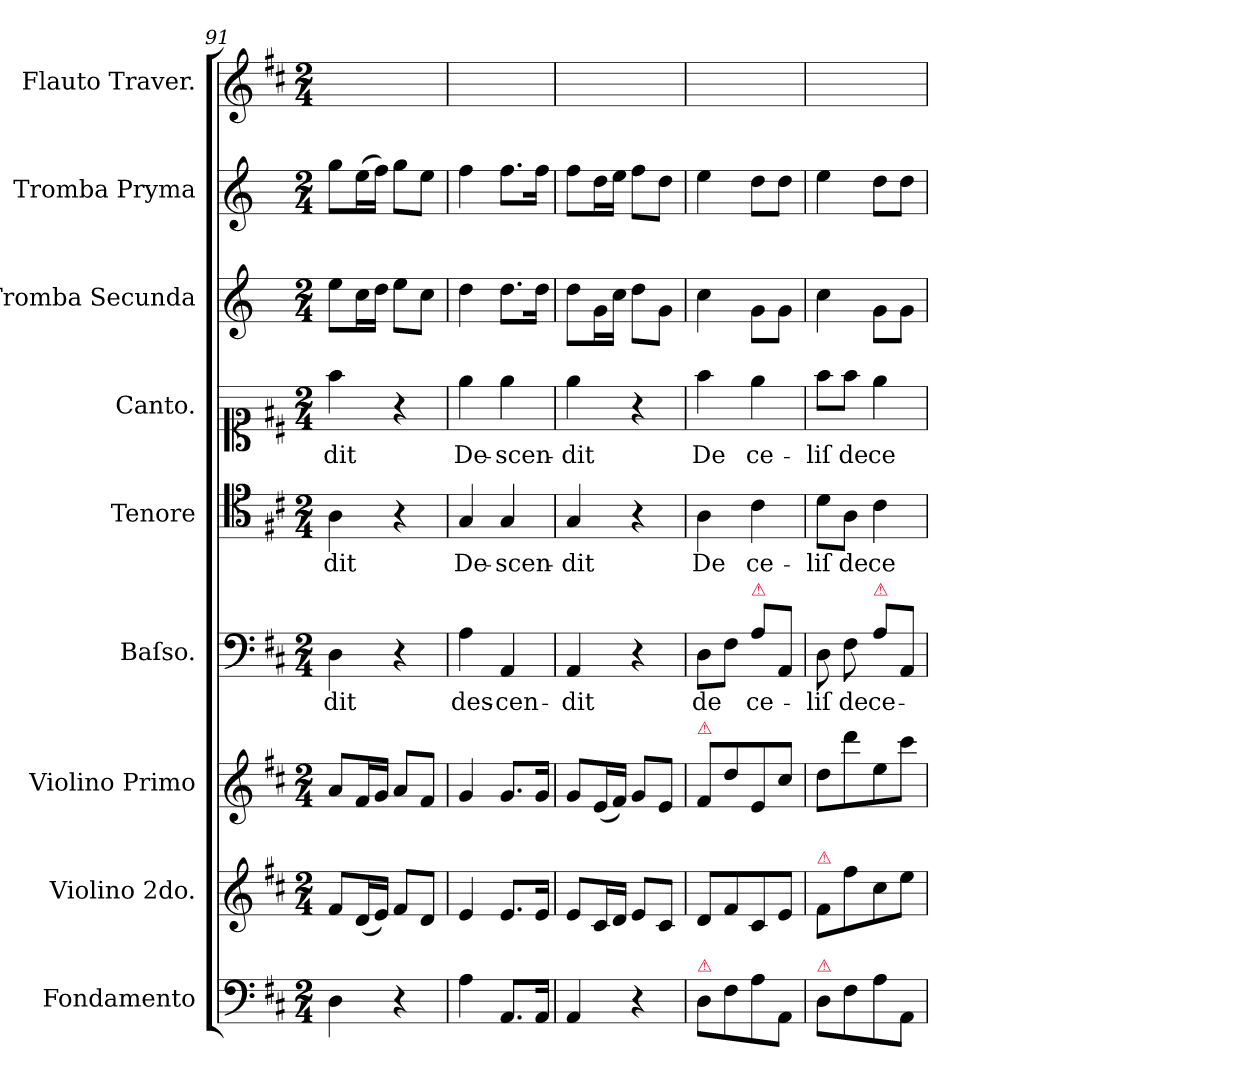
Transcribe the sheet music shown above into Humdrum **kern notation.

**kern	**kern	**kern	**kern	**text	**kern	**text	**kern	**text	**kern	**kern	**kern
*part9	*part8	*part7	*part6	*part6	*part5	*part5	*part4	*part4	*part3	*part2	*part1
*staff9	*staff8	*staff7	*staff6	*staff6	*staff5	*staff5	*staff4	*staff4	*staff3	*staff2	*staff1
*I"Fondamento	*I"Violino 2do.	*I"Violino Primo	*I"Baſso.	*	*I"Tenore	*	*I"Canto.	*	*I"Tromba Secunda	*I"Tromba Pryma	*I"Flauto Traver.
*I'B.c.	*I'V-no II	*I'V-no I	*I'B.	*	*I'T.	*	*I'C.	*	*I'Tr-ba II	*I'Tr-ba I	*I'Fl.
*clefF4	*clefG2	*clefG2	*clefF4	*	*clefC4	*	*clefC1	*	*clefG2	*clefG2	*clefG2
*	*	*	*	*	*	*	*	*	*ITrd-1c-2	*ITrd-1c-2	*
*k[f#c#]	*k[f#c#]	*k[f#c#]	*k[f#c#]	*	*k[f#c#]	*	*k[f#c#]	*	*k[f#c#]	*k[f#c#]	*k[f#c#]
*M2/4	*M2/4	*M2/4	*M2/4	*	*M2/4	*	*M2/4	*	*M2/4	*M2/4	*M2/4
=91	=91	=91	=91	=91	=91	=91	=91	=91	=91	=91	=91
4D\	8f#/L	8a/L	4D\	-dit	4A\	-dit	4ff#\	-dit	8ff#\L	8aa\L	2ryy
.	(<16d/L	16f#/L	.	.	.	.	.	.	16dd\L	(>16ff#\L	.
.	16e/JJ)	16g/JJ	.	.	.	.	.	.	16ee\JJ	16gg\JJ)	.
4r	8f#/L	8a/L	4r	.	4r	.	4r	.	8ff#\L	8aa\L	.
.	8d/J	8f#/J	.	.	.	.	.	.	8dd\J	8ff#\J	.
=92	=92	=92	=92	=92	=92	=92	=92	=92	=92	=92	=92
!	!	!	!	!	!	!LO:LY:i	!	!LO:LY:i	!	!	!
4A\	4e/	4g/	4A\	des-	4G/	De-	4ee\	De-	4ee\	4gg\	2ryy
!	!	!	!	!	!	!LO:LY:i	!	!LO:LY:i	!	!	!
8.AA/L	8.e/L	8.g/L	4AA/	-cen-	4G/	-scen-	4ee\	-scen-	8.ee\L	8.gg\L	.
16AA/Jk	16e/Jk	16g/Jk	.	.	.	.	.	.	16ee\Jk	16gg\Jk	.
=93	=93	=93	=93	=93	=93	=93	=93	=93	=93	=93	=93
!	!	!	!	!	!	!LO:LY:i	!	!LO:LY:i	!	!	!
4AA/	8e/L	8g/L	4AA/	-dit	4G/	-dit	4ee\	-dit	8ee\L	8gg\L	2ryy
.	16c#/L	(<16e/L	.	.	.	.	.	.	16a\L	16ee\L	.
.	16d/JJ	16f#/JJ)	.	.	.	.	.	.	16dd\JJ	16ff#\JJ	.
4r	8e/L	8g/L	4r	.	4r	.	4r	.	8ee\L	8gg\L	.
.	8c#/J	8e/J	.	.	.	.	.	.	8a\J	8ee\J	.
=94	=94	=94	=94	=94	=94	=94	=94	=94	=94	=94	=94
!	!	!LO:TX:a:color=crimson:t=⚠	!	!	!	!	!	!	!	!	!
!LO:TX:a:color=crimson:t=⚠	!	!	!	!	!	!	!	!	!	!	!
8D\L	8d/L	8f#/L	8D\L	de	4A\	De	4ff#\	De	4dd\	4ff#\	2ryy
8F#\	8f#/	8dd\	8F#\J	.	.	.	.	.	.	.	.
!	!	!	!LO:TX:a:color=crimson:t=⚠	!	!	!	!	!	!	!	!
8A\	8c#/	8e/	8A\L	ce-	4c#\	ce-	4ee\	ce-	8a\L	8ee\L	.
8AA/J	8e/J	8cc#\J	8AA/J	.	.	.	.	.	8a\J	8ee\J	.
=95	=95	=95	=95	=95	=95	=95	=95	=95	=95	=95	=95
!	!LO:TX:a:color=crimson:t=⚠	!	!	!	!	!	!	!	!	!	!
!LO:TX:a:color=crimson:t=⚠	!	!	!	!	!	!	!	!	!	!	!
8D\L	8f#/L	8dd\L	8D\	-liſ	8d\L	-liſ	8ff#\L	-liſ	4dd\	4ff#\	2ryy
8F#\	8ff#\	8ddd\	8F#\	de	8A\J	de	8ff#\J	de	.	.	.
!	!	!	!LO:TX:a:color=crimson:t=⚠	!	!	!	!	!	!	!	!
8A\	8cc#\	8ee\	8A\L	ce-	4c#\	ce-	4ee\	ce-	8a\L	8ee\L	.
8AA/J	8ee\J	8ccc#\J	8AA/J	.	.	.	.	.	8a\J	8ee\J	.
=	=	=	=	=	=	=	=	=	=	=	=
*-	*-	*-	*-	*-	*-	*-	*-	*-	*-	*-	*-
